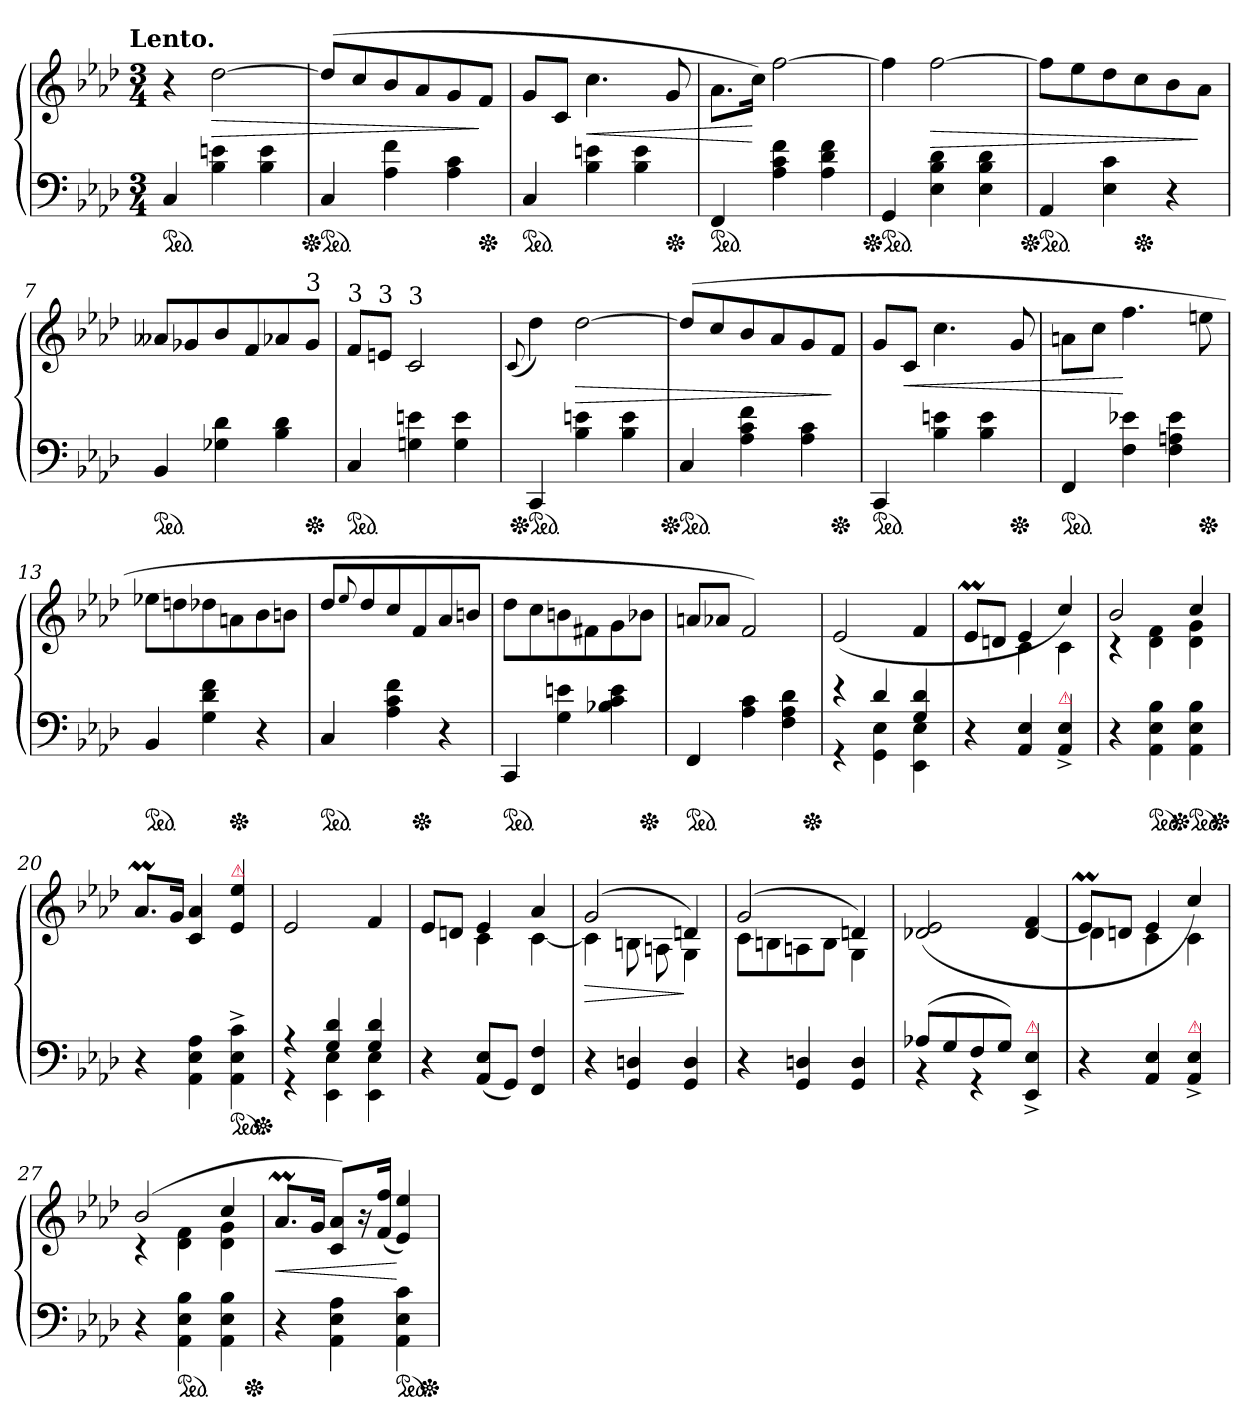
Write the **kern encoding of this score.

**kern	**kern	**dynam
*part1	*part1	*part1
*staff2	*staff1	*staff1/2
*clefF4	*clefG2	*
*k[b-e-a-d-]	*k[b-e-a-d-]	*
*f:	*f:	*
!!LO:TX:omd:t=Lento.
*M3/4	*M3/4	*
*ped	*	*
=1	=1	=1
4C	4r	.
4B- 4en	[2dd-	>
4B- 4e	.	.
=2	=2	=2
*Xped	*	*
*ped	*	*
4C	(8dd-L]	.
.	8cc	.
4A- 4f	8b-	.
.	8a-	.
4A- 4c	8g	.
*Xped	*	*
.	8fJ	]
=3	=3	=3
*ped	*	*
4C	8gL	.
.	8cJ	.
4B- 4en	4.cc	<
4B- 4e	.	.
*Xped	*	*
.	8g	.
=4	=4	=4
*ped	*	*
4FF	8.a-L	.
.	16ccJk)	[
4A- 4c 4f	[2ff	.
4A- 4d- 4f	.	.
=5	=5	=5
*Xped	*	*
*ped	*	*
4GG	4ff]	.
4E- 4B- 4d-	[2ff	>
4E- 4B- 4d-	.	.
=6	=6	=6
*Xped	*	*
*ped	*	*
4AA-	8ffL]	.
.	8ee-	.
4E- 4c	8dd-	.
*Xped	*	*
.	8cc	.
4r	8b-	.
.	8a-J	]
=7	=7	=7
*ped	*	*
4BB-	8a--XL	.
.	8g-X	.
4G-X 4d-	8b-	.
.	8f	.
4B- 4d-	8a-X	.
!	!LO:TX:a:t=3	!
*Xped	*	*
.	8g-J	.
=8	=8	=8
!	!LO:TX:a:t=3	!
*ped	*	*
4C	8fL	.
!	!LO:TX:a:t=3	!
.	8enJ	.
!	!LO:TX:a:t=3	!
4Gn 4en	2c	.
4G 4e	.	.
=9	=9	=9
.	(8qqc/	.
*Xped	*	*
*ped	*	*
4CC	4dd-)	.
4B- 4en	[2dd-	>
4B- 4e	.	.
=10	=10	=10
*Xped	*	*
*ped	*	*
4C	(>8dd-L]	.
.	8cc	.
4A- 4c 4f	8b-	.
.	8a-	.
4A- 4c	8g	.
*Xped	*	*
.	8fJ	]
=11	=11	=11
*ped	*	*
4CC	8gL	.
.	8cJ	<
4B- 4en	4.cc	.
4B- 4e	.	.
*Xped	*	*
.	8g	.
=12	=12	=12
*ped	*	*
4FF	8anL	.
.	8ccJ	.
4F 4e-X	4.ff	[
4F 4An 4e-	.	.
*Xped	*	*
.	8een	.
=13	=13	=13
*ped	*	*
4BB-	8ee-XL	.
.	8ddn	.
4G 4d- 4f	8dd-X	.
*Xped	*	*
.	8an	.
4r	8b-	.
.	8bnJ	.
=14	=14	=14
*ped	*	*
4C	8dd-L	.
.	8qqee-/	.
.	8dd-	.
4A- 4c 4f	8cc	.
*Xped	*	*
.	8f	.
4r	8a-	.
.	8bnJ	.
=15	=15	=15
*ped	*	*
4CC	8dd-\L	.
.	8cc	.
4G 4en	8bn	.
.	8f#X	.
4B-X 4c 4e	8g	.
*Xped	*	*
.	8b-XJ	.
=16	=16	=16
*ped	*	*
4FF	8anL	.
.	8a-XJ	.
4A- 4c	2f)	.
4F 4A- 4d-	.	.
*Xped	*	*
=17	=17	=17
*^	*	*
4r	4r	(>2e-	.
4d-	4GG 4E-	.	.
4G 4d-	4EE- 4E-	4f	.
*v	*v	*	*
=18	=18	=18
*	*^	*
4r	8e-ML	4ryy	.
.	8dnJ	.	.
4AA- 4E-	4e-	4c	.
!LO:TX:a:color=crimson:t=⚠	!	!	!
4AA-^> 4E-^>	4cc)	4c	.
=19	=19	=19	=19
4r	2b-	4r	.
*ped	*	*	*
4AA- 4E- 4B-	.	4d- 4f	.
*Xped	*	*	*
*ped	*	*	*
4AA- 4E- 4B-	4cc	4d- 4g	.
*Xped	*	*	*
*	*v	*v	*
=20	=20	=20
4r	8.a-ML	.
.	16gJk	.
4AA- 4E- 4A-	4c 4a-	.
!	!LO:TX:a:color=crimson:t=⚠	!
!LO:TX:a:color=crimson:t=⚠	!	!
*ped	*	*
4AA-^ 4E-^ 4c^	4e- 4ee-	.
*Xped	*	*
=21	=21	=21
*^	*	*
4r	4r	2e-	.
4G 4d-	4EE- 4E-	.	.
4G 4d-	4EE- 4E-	4f	.
*v	*v	*	*
=22	=22	=22
*	*^	*
4r	8e-L	4ryy	.
.	8dnJ	.	.
(8AA- 8E-L	4e-	4c	.
8GGJ)	.	.	.
4FF 4F	4a-	[4c	.
=23	=23	=23	=23
4r	(2g	4c]	>
4GG 4Dn	.	8Bn	.
.	.	8An	.
4GG 4D	4dn)	4G	]
=24	=24	=24	=24
4r	(2g	8cL	.
.	.	8Bn	.
4GG 4Dn	.	8An	.
.	.	8BJ	.
4GG 4D	4dn)	4G	.
*	*v	*v	*
=25	=25	=25
*^	*	*
(<8A-XL	4r	(>2d-X 2e-	.
8G	.	.	.
8F	4r	.	.
8GJ)	.	.	.
!LO:TX:a:color=crimson:t=⚠	!	!	!
4ryy	4EE-^> 4E-^>	[4d- 4f	.
*v	*v	*	*
=26	=26	=26
*	*^	*
4r	8e-ML	4d-]	.
.	8dnJ	.	.
4AA- 4E-	4e-	4c	.
!LO:TX:a:color=crimson:t=⚠	!	!	!
4AA-^> 4E-^>	4cc)	4c	.
=27	=27	=27	=27
4r	(2b-	4r	.
*ped	*	*	*
4AA- 4E- 4B-	.	4d- 4f	.
4AA- 4E- 4B-	4cc	4d- 4g	.
*Xped	*	*	*
*	*v	*v	*
=28	=28	=28
4r	8.a-ML	<
.	16gJk	.
4AA- 4E- 4A-	8c/ 8a-/L)	.
.	16r	.
.	(>16f 16ffJk	.
*ped	*	*
4AA- 4E- 4c	4e- 4ee-)	[
*Xped	*	*
=	=	=
*-	*-	*-
